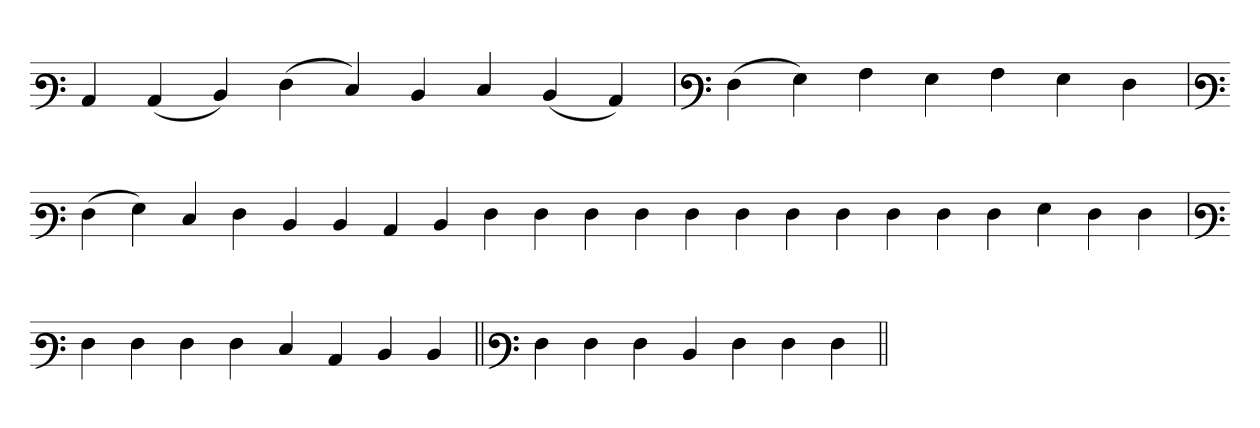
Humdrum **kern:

**kern
*part1
*staff1
*clefF3
=
4C
(4C
4D)
(4F
4E)
4D
4E
(4D
4C)
=`
*clefF3
(4F
4G)
4A
4G
4A
4G
4F
=`
*clefF3
(4F
4G)
4E
4F
4D
4D
4C
4D
4F
4F
4F
4F
4F
4F
4F
4F
4F
4F
4F
4G
4F
4F
=
*clefF3
4F
4F
4F
4F
4E
4C
4D
4D
=||
*clefF3
4F
4F
4F
4D
4F
4F
4F
=||
*-
